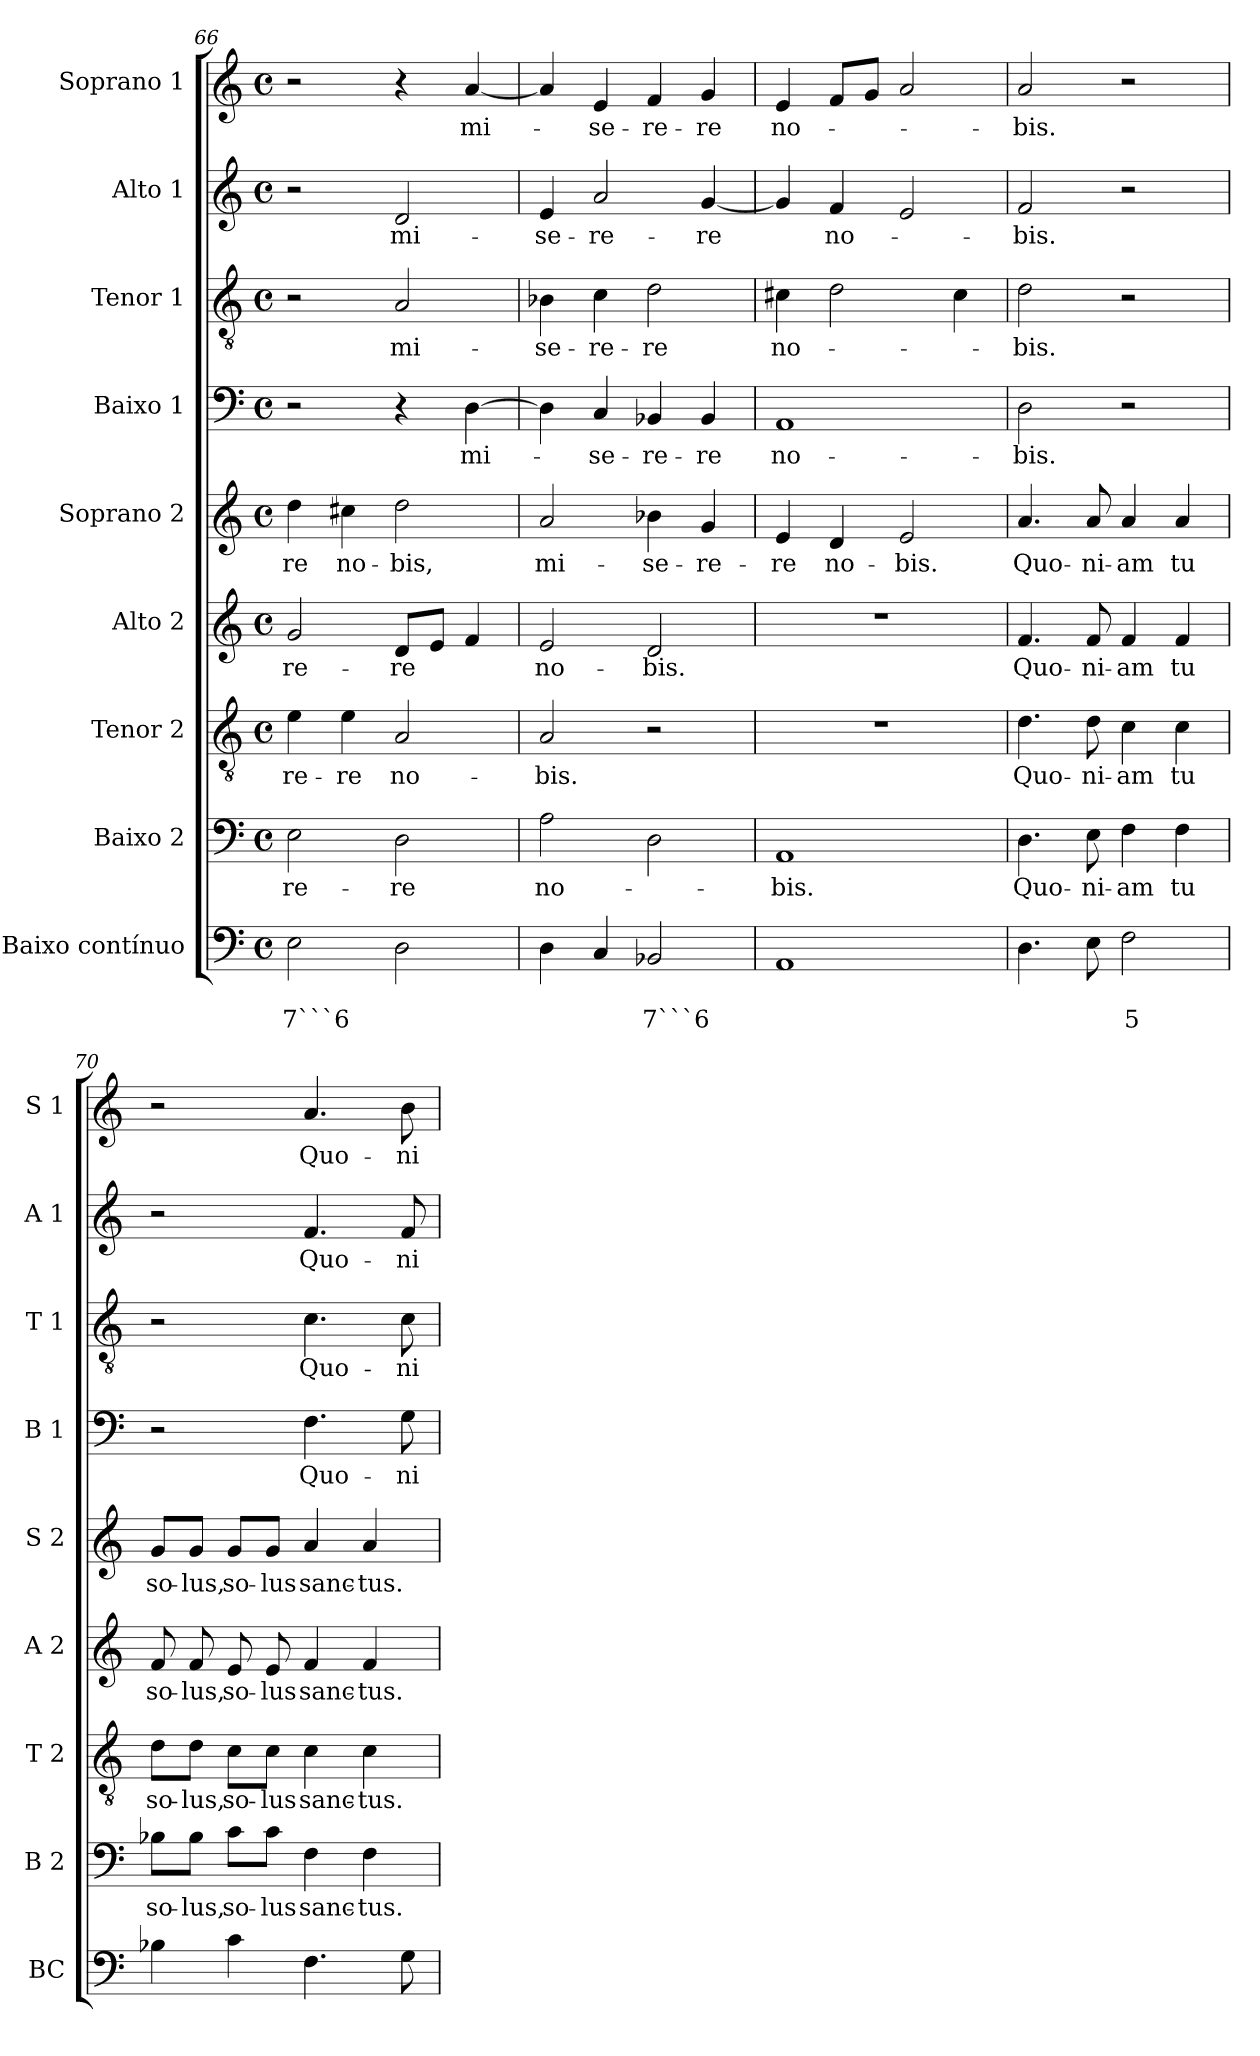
**kern	**text	**text	**kern	**text	**kern	**text	**kern	**text	**kern	**text	**kern	**text	**kern	**text	**kern	**text	**kern	**text
*part9	*part9	*part9	*part8	*part8	*part7	*part7	*part6	*part6	*part5	*part5	*part4	*part4	*part3	*part3	*part2	*part2	*part1	*part1
*staff9	*staff9	*staff9	*staff8	*staff8	*staff7	*staff7	*staff6	*staff6	*staff5	*staff5	*staff4	*staff4	*staff3	*staff3	*staff2	*staff2	*staff1	*staff1
*I"Baixo contínuo	*	*	*I"Baixo 2	*	*I"Tenor 2	*	*I"Alto 2	*	*I"Soprano 2	*	*I"Baixo 1	*	*I"Tenor 1	*	*I"Alto 1	*	*I"Soprano 1	*
*I'BC	*	*	*I'B 2	*	*I'T 2	*	*I'A 2	*	*I'S 2	*	*I'B 1	*	*I'T 1	*	*I'A 1	*	*I'S 1	*
*clefF4	*	*	*clefF4	*	*clefGv2	*	*clefG2	*	*clefG2	*	*clefF4	*	*clefGv2	*	*clefG2	*	*clefG2	*
*k[]	*	*	*k[]	*	*k[]	*	*k[]	*	*k[]	*	*k[]	*	*k[]	*	*k[]	*	*k[]	*
*C:	*	*	*C:	*	*C:	*	*C:	*	*C:	*	*C:	*	*C:	*	*C:	*	*C:	*
*M4/4	*	*	*M4/4	*	*M4/4	*	*M4/4	*	*M4/4	*	*M4/4	*	*M4/4	*	*M4/4	*	*M4/4	*
*met(c)	*	*	*met(c)	*	*met(c)	*	*met(c)	*	*met(c)	*	*met(c)	*	*met(c)	*	*met(c)	*	*met(c)	*
=66	=66	=66	=66	=66	=66	=66	=66	=66	=66	=66	=66	=66	=66	=66	=66	=66	=66	=66
!	!	!LO:LY:b	!	!LO:LY:b	!	!LO:LY:b	!	!LO:LY:b	!	!LO:LY:b	!	!	!	!	!	!	!	!
2E\	.	7```6	2E\	-re-	4e\	-re-	2g/	-re-	4dd\	-re	2r	.	2r	.	2r	.	2r	.
!	!	!	!	!	!	!LO:LY:b	!	!	!	!LO:LY:b	!	!	!	!	!	!	!	!
.	.	.	.	.	4e\	-re	.	.	4cc#X\	no-	.	.	.	.	.	.	.	.
!	!	!	!	!LO:LY:b	!	!LO:LY:b	!	!LO:LY:b	!	!LO:LY:b	!	!	!	!LO:LY:b	!	!LO:LY:b	!	!
2D\	.	.	2D\	-re	2A/	no-	8d/L	-re	2dd\	-bis,	4r	.	2A/	mi-	2d/	mi-	4r	.
.	.	.	.	.	.	.	8e/J	.	.	.	.	.	.	.	.	.	.	.
!	!	!	!	!	!	!	!	!	!	!	!	!LO:LY:b	!	!	!	!	!	!LO:LY:b
.	.	.	.	.	.	.	4f/	.	.	.	[4D\	mi-	.	.	.	.	[4a/	mi-
!!LO:PB:g=z
=67	=67	=67	=67	=67	=67	=67	=67	=67	=67	=67	=67	=67	=67	=67	=67	=67	=67	=67
!	!	!	!	!LO:LY:b	!	!LO:LY:b	!	!LO:LY:b	!	!LO:LY:b	!	!	!	!LO:LY:b	!	!LO:LY:b	!	!
4D\	.	.	2A\	no-	2A/	-bis.	2e/	no-	2a/	mi-	4D\]	.	4B-X\	-se-	4e/	-se-	4a/]	.
!	!	!	!	!	!	!	!	!	!	!	!	!LO:LY:b	!	!LO:LY:b	!	!LO:LY:b	!	!LO:LY:b
4C/	.	.	.	.	.	.	.	.	.	.	4C/	-se-	4c\	-re-	2a/	-re-	4e/	-se-
!	!	!LO:LY:b	!	!	!	!	!	!LO:LY:b	!	!LO:LY:b	!	!LO:LY:b	!	!LO:LY:b	!	!	!	!LO:LY:b
2BB-X/	.	7```6	2D\	.	2r	.	2d/	-bis.	4b-X\	-se-	4BB-X/	-re-	2d\	-re	.	.	4f/	-re-
!	!	!	!	!	!	!	!	!	!	!LO:LY:b	!	!LO:LY:b	!	!	!	!LO:LY:b	!	!LO:LY:b
.	.	.	.	.	.	.	.	.	4g/	-re-	4BB-/	-re	.	.	[4g/	-re	4g/	-re
=68	=68	=68	=68	=68	=68	=68	=68	=68	=68	=68	=68	=68	=68	=68	=68	=68	=68	=68
*^	*	*	*	*	*	*	*	*	*	*	*	*	*	*	*	*	*	*
!	!	!	!	!	!LO:LY:b	!	!	!	!	!	!LO:LY:b	!	!LO:LY:b	!	!LO:LY:b	!	!	!	!LO:LY:b
1AA	4ryy	.	.	1AA	-bis.	1r	.	1r	.	4e/	-re	1AA	no-	4c#X\	no-	4g/]	.	4e/	no-
!	!	!	!	!	!	!	!	!	!	!	!LO:LY:b	!	!	!	!	!	!LO:LY:b	!	!
.	4ryy	.	.	.	.	.	.	.	.	4d/	no-	.	.	2d\	.	4f/	no-	8f/L	.
.	.	.	.	.	.	.	.	.	.	.	.	.	.	.	.	.	.	8g/J	.
!	!	!	!	!	!	!	!	!	!	!	!LO:LY:b	!	!	!	!	!	!	!	!
.	4ryy	.	.	.	.	.	.	.	.	2e/	-bis.	.	.	.	.	2e/	.	2a/	.
.	4ryy	.	.	.	.	.	.	.	.	.	.	.	.	4c#\	.	.	.	.	.
=69	=69	=69	=69	=69	=69	=69	=69	=69	=69	=69	=69	=69	=69	=69	=69	=69	=69	=69	=69
!	!	!	!	!	!LO:LY:b	!	!LO:LY:b	!	!LO:LY:b	!	!LO:LY:b	!	!LO:LY:b	!	!LO:LY:b	!	!LO:LY:b	!	!LO:LY:b
*v	*v	*	*	*	*	*	*	*	*	*	*	*	*	*	*	*	*	*	*
4.D\	.	.	4.D\	Quo-	4.d\	Quo-	4.f/	Quo-	4.a/	Quo-	2D\	-bis.	2d\	-bis.	2f/	-bis.	2a/	-bis.
!	!	!	!	!LO:LY:b	!	!LO:LY:b	!	!LO:LY:b	!	!LO:LY:b	!	!	!	!	!	!	!	!
8E\	.	.	8E\	-ni-	8d\	-ni-	8f/	-ni-	8a/	-ni-	.	.	.	.	.	.	.	.
!	!	!LO:LY:b	!	!LO:LY:b	!	!LO:LY:b	!	!LO:LY:b	!	!LO:LY:b	!	!	!	!	!	!	!	!
2F\	.	5	4F\	-am	4c\	-am	4f/	-am	4a/	-am	2r	.	2r	.	2r	.	2r	.
!	!	!	!	!LO:LY:b	!	!LO:LY:b	!	!LO:LY:b	!	!LO:LY:b	!	!	!	!	!	!	!	!
.	.	.	4F\	tu	4c\	tu	4f/	tu	4a/	tu	.	.	.	.	.	.	.	.
=70	=70	=70	=70	=70	=70	=70	=70	=70	=70	=70	=70	=70	=70	=70	=70	=70	=70	=70
!	!	!	!	!LO:LY:b	!	!LO:LY:b	!	!LO:LY:b	!	!LO:LY:b	!	!	!	!	!	!	!	!
4B-X\	.	.	8B-X\L	so-	8d\L	so-	8f/	so-	8g/L	so-	2r	.	2r	.	2r	.	2r	.
!	!	!	!	!LO:LY:b	!	!LO:LY:b	!	!LO:LY:b	!	!LO:LY:b	!	!	!	!	!	!	!	!
.	.	.	8B-\J	-lus,	8d\J	-lus,	8f/	-lus,	8g/J	-lus,	.	.	.	.	.	.	.	.
!	!	!	!	!LO:LY:b	!	!LO:LY:b	!	!LO:LY:b	!	!LO:LY:b	!	!	!	!	!	!	!	!
4c\	.	.	8c\L	so-	8c\L	so-	8e/	so-	8g/L	so-	.	.	.	.	.	.	.	.
!	!	!	!	!LO:LY:b	!	!LO:LY:b	!	!LO:LY:b	!	!LO:LY:b	!	!	!	!	!	!	!	!
.	.	.	8c\J	-lus	8c\J	-lus	8e/	-lus	8g/J	-lus	.	.	.	.	.	.	.	.
!	!	!	!	!LO:LY:b	!	!LO:LY:b	!	!LO:LY:b	!	!LO:LY:b	!	!LO:LY:b	!	!LO:LY:b	!	!LO:LY:b	!	!LO:LY:b
4.F\	.	.	4F\	sanc-	4c\	sanc-	4f/	sanc-	4a/	sanc-	4.F\	Quo-	4.c\	Quo-	4.f/	Quo-	4.a/	Quo-
!	!	!	!	!LO:LY:b	!	!LO:LY:b	!	!LO:LY:b	!	!LO:LY:b	!	!	!	!	!	!	!	!
.	.	.	4F\	-tus.	4c\	-tus.	4f/	-tus.	4a/	-tus.	.	.	.	.	.	.	.	.
!	!	!	!	!	!	!	!	!	!	!	!	!LO:LY:b	!	!LO:LY:b	!	!LO:LY:b	!	!LO:LY:b
8G\	.	.	.	.	.	.	.	.	.	.	8G\	-ni-	8c\	-ni-	8f/	-ni-	8b\	-ni-
=	=	=	=	=	=	=	=	=	=	=	=	=	=	=	=	=	=	=
*-	*-	*-	*-	*-	*-	*-	*-	*-	*-	*-	*-	*-	*-	*-	*-	*-	*-	*-
